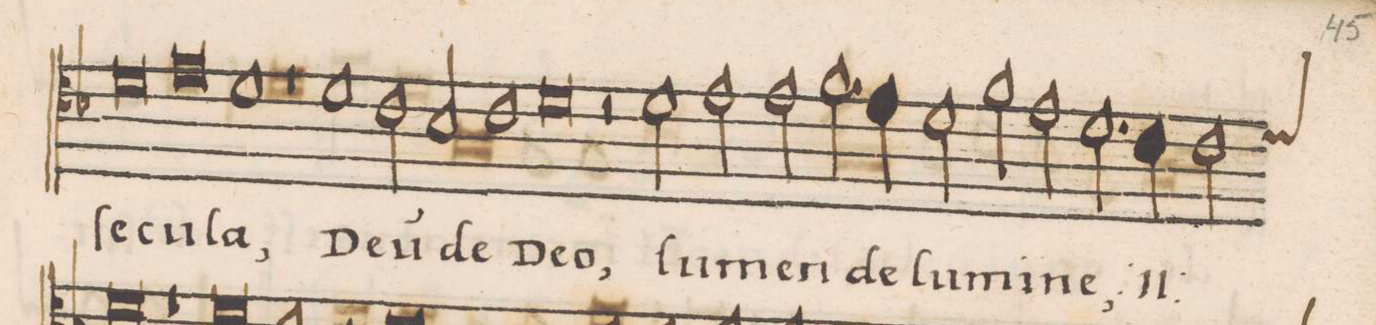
**kern	**text
*I"TENOR	*
*clefC4	*
*k[b-]	*
*met(C|)	*
*M2/1	*
0d\	ſe-
=40-	=40-
0e\	-cu-
=41-	=41-
1d\	-la,
=42-	=42-
1r	.
1d\	De-
=43-	=43-
2c\	-u(m)
2B-/	de
1c\	De-
=44-	=44-
0d\	-o,
=45-	=45-
2r	.
2d\	lu-
2e\	.
2e\	-men
=46-	=46-
2.f\	.
4e\	de
2d\	lu-
2f\	-mi-
=47-	=47-
2e\	-ne
*	*ij
2.d\	lu-
4c\	.
*custos:d	*
2c\	-mi
*	*Xij
=48-	=48-
*-	*-
